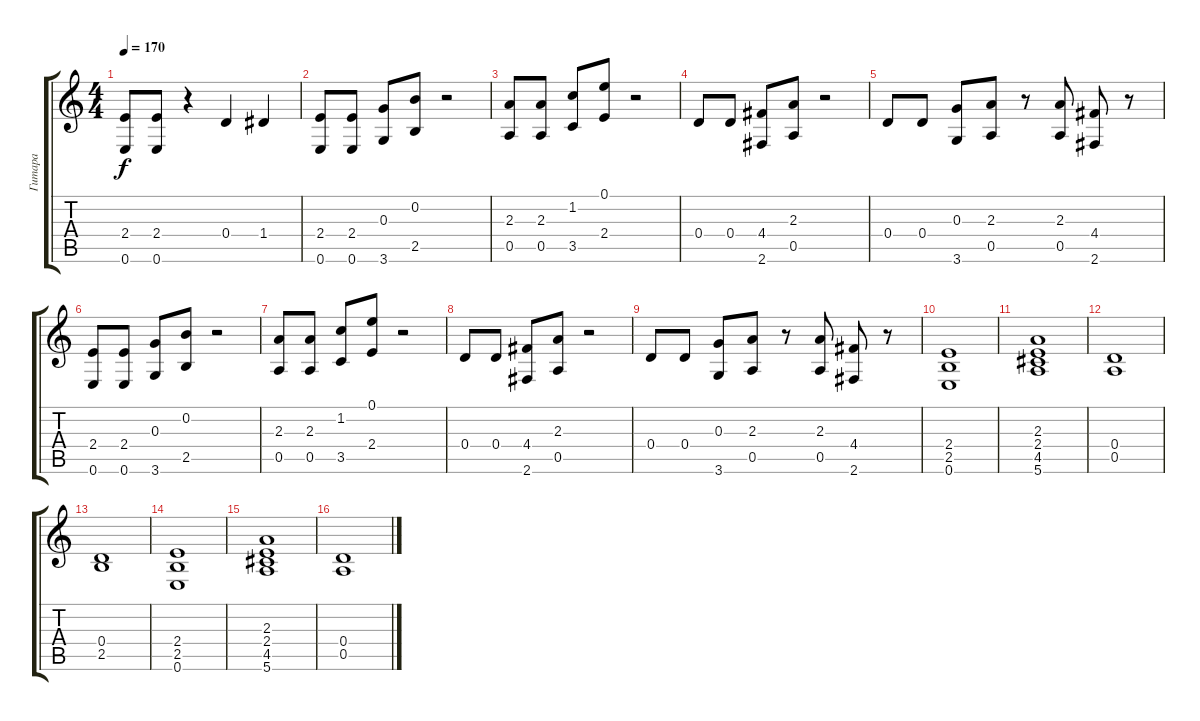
\track ("Гитара" "Гитара") {instrument overdrivenguitar}
\staff {score tabs}
\tuning (E4 B3 G3 D3 A2 E2) {hide}
\ts (4 4)
\tempo 170
\clef g2
\ks c
(2.4 0.6).8{dy f} (2.4 0.6).8 r.4 0.4.4 1.4.4 |
(2.4 0.6).8 (2.4 0.6).8 (0.3 3.6).8 (0.2 2.5).8 r.2 |
(2.3 0.5).8 (2.3 0.5).8 (1.2 3.5).8 (0.1 2.4).8 r.2 |
0.4.8 0.4.8 (4.4 2.6).8 (2.3 0.5).8 r.2 |
0.4.8 0.4.8 (0.3 3.6).8 (2.3 0.5).8 r.8 (2.3 0.5).8 (4.4 2.6).8 r.8 |
(2.4 0.6).8 (2.4 0.6).8 (0.3 3.6).8 (0.2 2.5).8 r.2 |
(2.3 0.5).8 (2.3 0.5).8 (1.2 3.5).8 (0.1 2.4).8 r.2 |
0.4.8 0.4.8 (4.4 2.6).8 (2.3 0.5).8 r.2 |
0.4.8 0.4.8 (0.3 3.6).8 (2.3 0.5).8 r.8 (2.3 0.5).8 (4.4 2.6).8 r.8 |
(2.4 2.5 0.6).1 |
(2.3 2.4 4.5 5.6).1 |
(0.4 0.5).1 |
(0.4 2.5).1 |
(2.4 2.5 0.6).1 |
(2.3 2.4 4.5 5.6).1 |
(0.4 0.5).1
